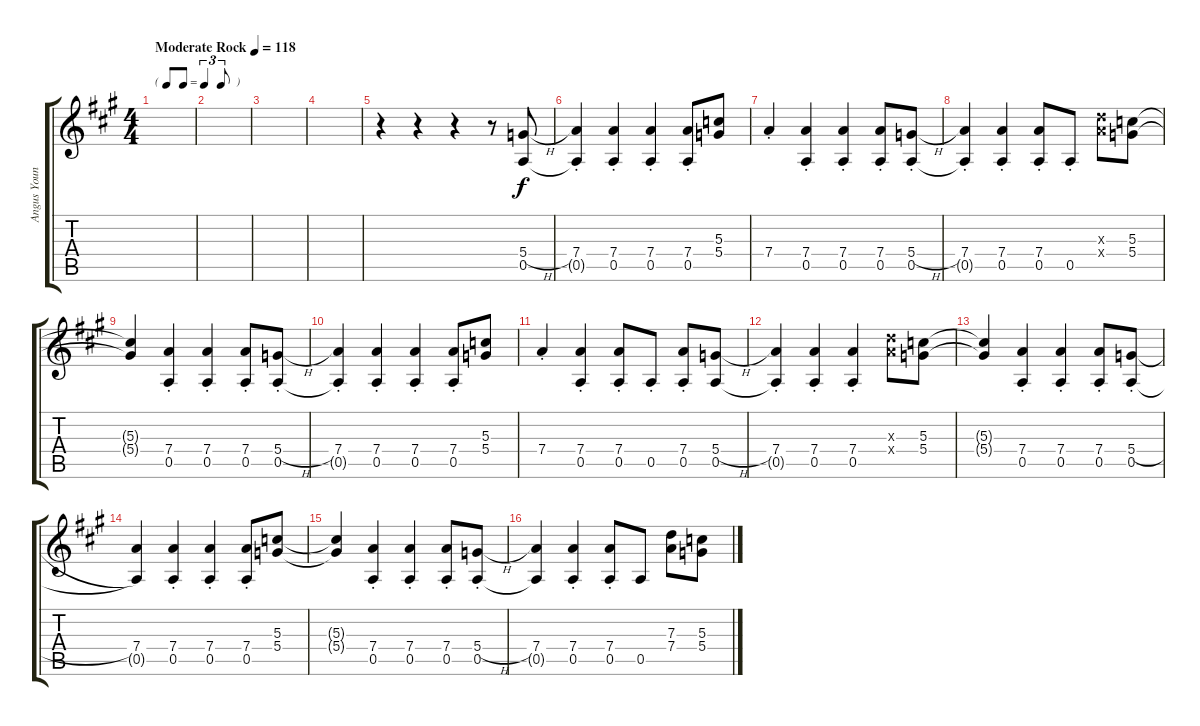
\track ("Angus Young " "Angus Youn") {instrument overdrivenguitar}
\staff {score tabs}
\tuning (E4 B3 G3 D3 A2 E2) {hide}
\ts (4 4)
\tf triplet8th
\tempo (118 "Moderate Rock")
\clef g2
\ks a
|
|
|
|
r.4 r.4 r.4 r.8 (5.4{h} 0.5).8 |
(7.4{st} 0.5{t}).4 (7.4{st} 0.5{st}).4 (7.4{st} 0.5{st}).4 (7.4{st} 0.5{st}).8 (5.3 5.4).8 |
7.4{st}.4 (7.4{st} 0.5{st}).4 (7.4{st} 0.5{st}).4 (7.4{st} 0.5{st}).8 (5.4{h} 0.5{st}).8 |
(7.4{st} 0.5{t}).4 (7.4{st} 0.5{st}).4 (7.4{st} 0.5{st}).8 0.5{st}.8 (7.3{x} 7.4{x}).8 (5.3 5.4).8 |
(5.3{t} 5.4{t}).4 (7.4{st} 0.5{st}).4 (7.4{st} 0.5{st}).4 (7.4 0.5{st}).8 (5.4{h} 0.5{st}).8 |
(7.4{st} 0.5{t}).4 (7.4{st} 0.5{st}).4 (7.4{st} 0.5{st}).4 (7.4{st} 0.5{st}).8 (5.3 5.4).8 |
7.4{st}.4 (7.4{st} 0.5{st}).4 (7.4{st} 0.5{st}).8 0.5{st}.8 (7.4 0.5{st}).8 (5.4{h} 0.5).8 |
(7.4{st} 0.5{t}).4 (7.4{st} 0.5{st}).4 (7.4{st} 0.5{st}).4 (7.3{x} 7.4{x}).8 (5.3 5.4).8 |
(5.3{t} 5.4{t}).4 (7.4{st} 0.5{st}).4 (7.4{st} 0.5{st}).4 (7.4{st} 0.5{st}).8 (5.4{h} 0.5{st}).8 |
(7.4 0.5{t}).4 (7.4{st} 0.5{st}).4 (7.4{st} 0.5{st}).4 (7.4{st} 0.5{st}).8 (5.3 5.4).8 |
(5.3{t} 5.4{t}).4 (7.4{st} 0.5{st}).4 (7.4{st} 0.5{st}).4 (7.4{st} 0.5{st}).8 (5.4{h} 0.5{st}).8 |
(7.4 0.5{t}).4 (7.4{st} 0.5{st}).4 (7.4{st} 0.5{st}).8 0.5.8 (7.3 7.4).8 (5.3 5.4).8
